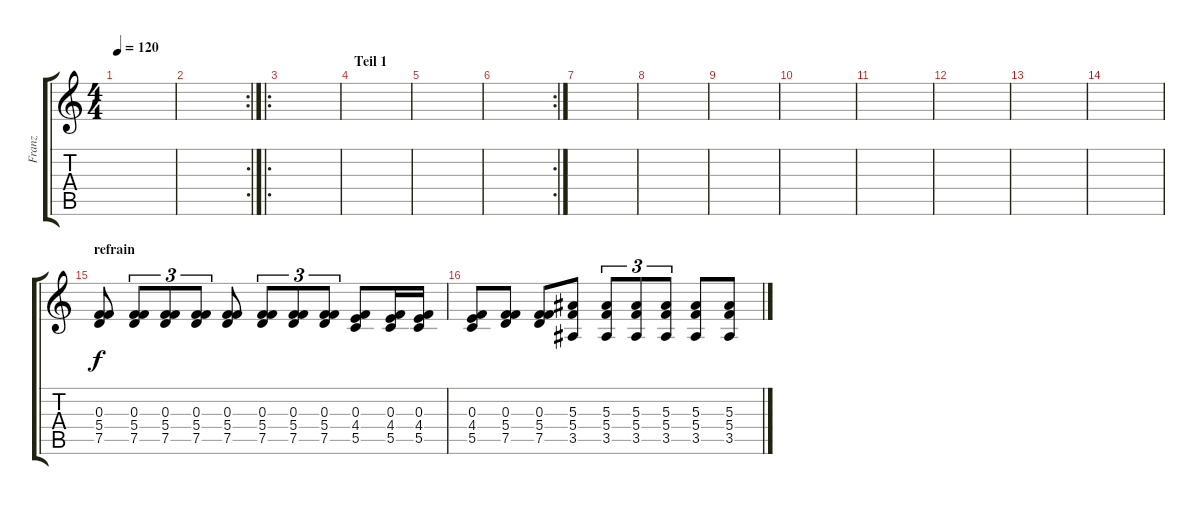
\track ("Franz" "Franz") {instrument distortionguitar}
\staff {score tabs}
\tuning (D4 A3 F3 C3 G2 D2) {hide}
\ts (4 4)
\tempo 120
\clef g2
\ks c
|
\rc 2
|
\ro
|
\section ("" "Teil 1")
|
|
\rc 2
|
|
|
|
|
|
|
|
|
\section ("" "refrain")
(0.3 5.4 7.5).8 (0.3 5.4 7.5).8{tu (3 2)} (0.3 5.4 7.5).8{tu (3 2)} (0.3 5.4 7.5).8{tu (3 2)} (0.3 5.4 7.5).8 (0.3 5.4 7.5).8{tu (3 2)} (0.3 5.4 7.5).8{tu (3 2)} (0.3 5.4 7.5).8{tu (3 2)} (0.3 4.4 5.5).8 (0.3 4.4 5.5).16 (0.3 4.4 5.5).16 |
(0.3 4.4 5.5).8 (0.3 5.4 7.5).8 (0.3 5.4 7.5).8 (5.3 5.4 3.5).8 (5.3 5.4 3.5).8{tu (3 2)} (5.3 5.4 3.5).8{tu (3 2)} (5.3 5.4 3.5).8{tu (3 2)} (5.3 5.4 3.5).8 (5.3 5.4 3.5).8
